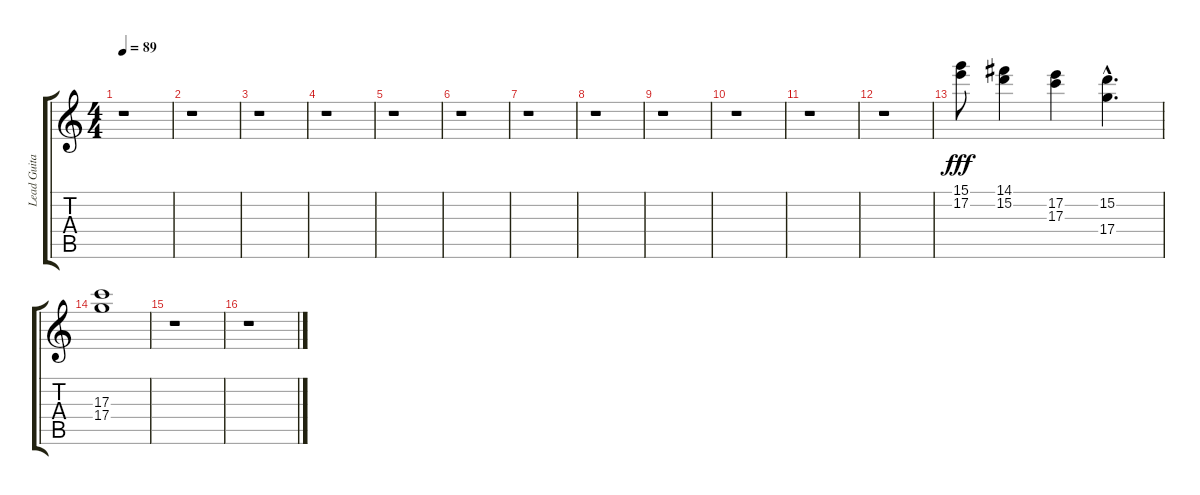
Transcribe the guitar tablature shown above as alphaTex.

\track ("Lead Guitar" "Lead Guita") {instrument distortionguitar}
\staff {score tabs}
\tuning (E4 B3 G3 D3 A2 E2) {hide}
\ts (4 4)
\tempo 89
\clef g2
\ks c
r.1{dy fff} |
r.1 |
r.1 |
r.1 |
r.1 |
r.1 |
r.1 |
r.1 |
r.1 |
r.1 |
r.1 |
r.1 |
(15.1 17.2).8 (14.1 15.2).4 (17.2 17.3).4 (15.2{hac} 17.4{hac}).4{d} |
(17.3 17.4).1 |
r.1 |
r.1
